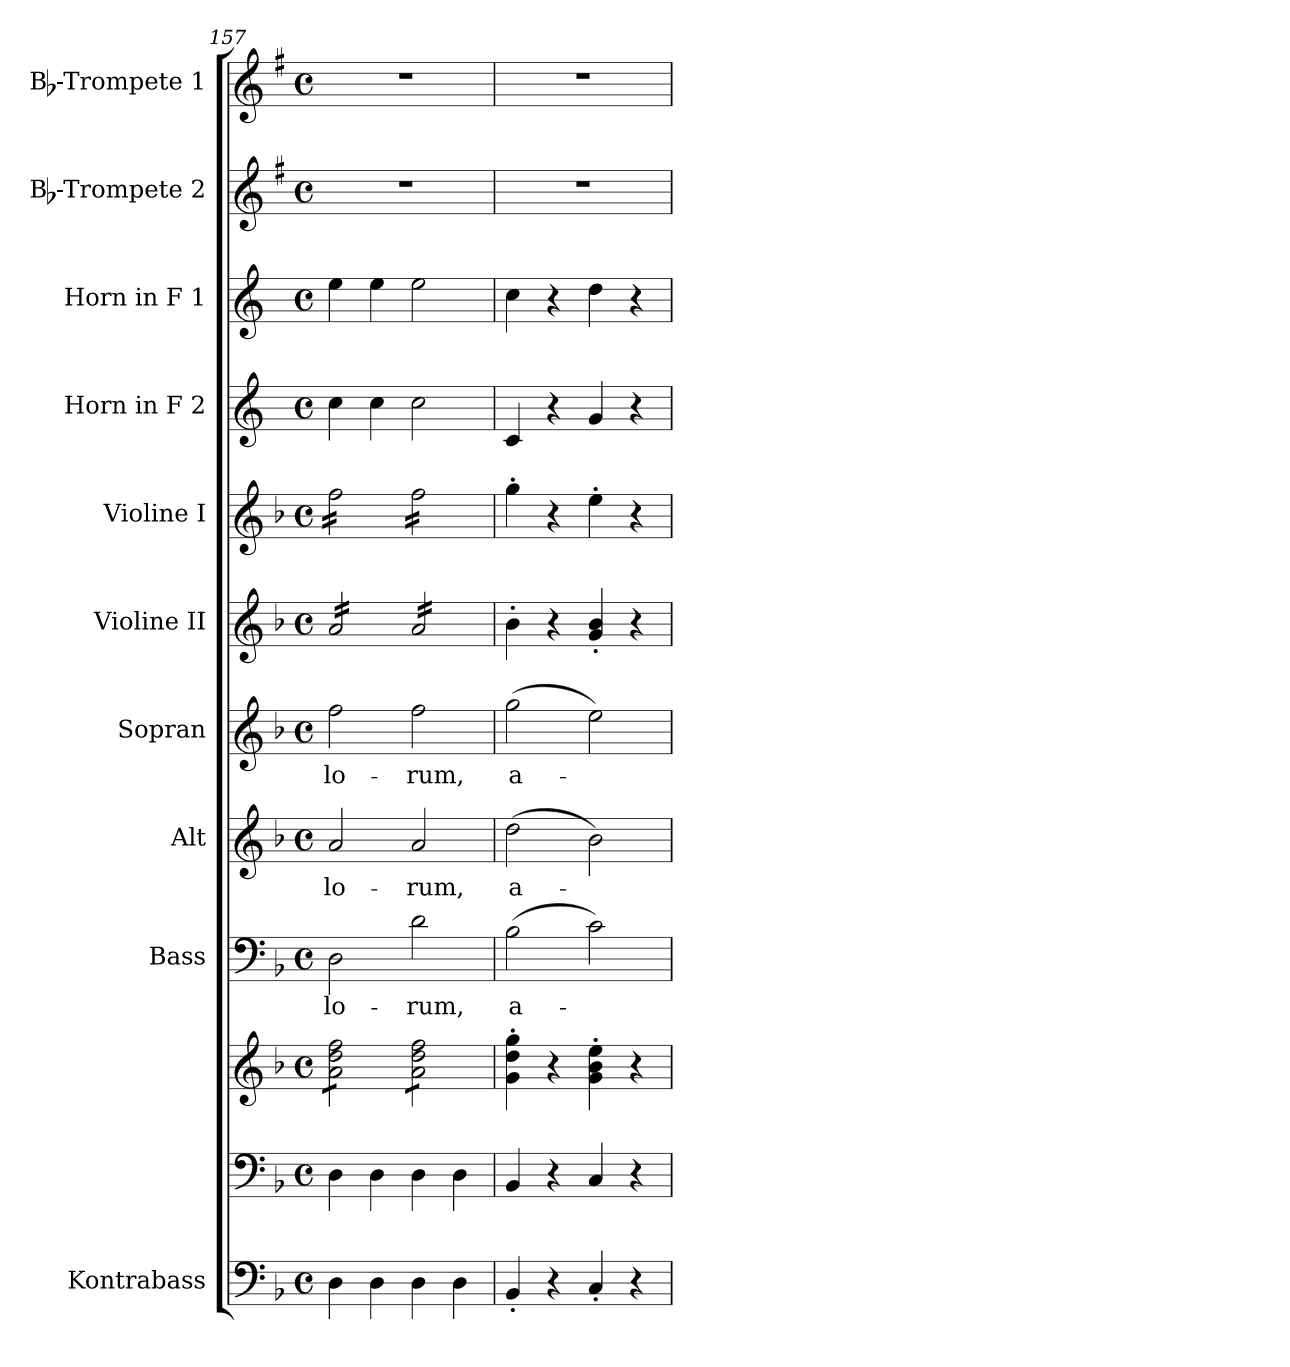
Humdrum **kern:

**kern	**kern	**kern	**kern	**text	**kern	**text	**kern	**text	**kern	**kern	**kern	**kern	**kern	**kern
*part11	*part10	*part10	*part9	*part9	*part8	*part8	*part7	*part7	*part6	*part5	*part4	*part3	*part2	*part1
*staff12	*staff11	*staff10	*staff9	*staff9	*staff8	*staff8	*staff7	*staff7	*staff6	*staff5	*staff4	*staff3	*staff2	*staff1
*I"Kontrabass	*	*	*I"Bass	*	*I"Alt	*	*I"Sopran	*	*I"Violine II	*I"Violine I	*I"Horn in F 2	*I"Horn in F 1	*I"Bb-Trompete 2	*I"Bb-Trompete 1
*I'Kb.	*	*	*I'B.	*	*I'A.	*	*I'S.	*	*I'Vl. II	*I'Vl. I	*	*	*I'Bb Trp. 2	*I'Bb Trp. 1
*clefF4	*clefF4	*clefG2	*clefF4	*	*clefG2	*	*clefG2	*	*clefG2	*clefG2	*clefG2	*clefG2	*clefG2	*clefG2
*ITrd7c12	*	*	*	*	*	*	*	*	*	*	*ITrd4c7	*ITrd4c7	*ITrd1c2	*ITrd1c2
*k[b-]	*k[b-]	*k[b-]	*k[b-]	*	*k[b-]	*	*k[b-]	*	*k[b-]	*k[b-]	*k[b-]	*k[b-]	*k[b-]	*k[b-]
*F:	*F:	*F:	*F:	*	*F:	*	*F:	*	*F:	*F:	*F:	*F:	*F:	*F:
*M4/4	*M4/4	*M4/4	*M4/4	*	*M4/4	*	*M4/4	*	*M4/4	*M4/4	*M4/4	*M4/4	*M4/4	*M4/4
*met(c)	*met(c)	*met(c)	*met(c)	*	*met(c)	*	*met(c)	*	*met(c)	*met(c)	*met(c)	*met(c)	*met(c)	*met(c)
=157	=157	=157	=157	=157	=157	=157	=157	=157	=157	=157	=157	=157	=157	=157
!	!	!	!	!LO:LY:b	!	!LO:LY:b	!	!LO:LY:b	!	!	!	!	!	!
*	*	*tremolo	*	*	*	*	*	*	*	*	*	*	*	*
*	*	*	*	*	*	*	*	*	*tremolo	*	*	*	*	*
*	*	*	*	*	*	*	*	*	*	*tremolo	*	*	*	*
4DD\	4D\	8a\ 8dd\ 8ff\L	2D\	-lo-	2a/	-lo-	2ff\	-lo-	16a/LL	16ff\LL	4f\	4a\	1r	1r
.	.	.	.	.	.	.	.	.	16a/	16ff\	.	.	.	.
.	.	8a\ 8dd\ 8ff\	.	.	.	.	.	.	16a/	16ff\	.	.	.	.
.	.	.	.	.	.	.	.	.	16a/	16ff\	.	.	.	.
4DD\	4D\	8a\ 8dd\ 8ff\	.	.	.	.	.	.	16a/	16ff\	4f\	4a\	.	.
.	.	.	.	.	.	.	.	.	16a/	16ff\	.	.	.	.
.	.	8a\ 8dd\ 8ff\J	.	.	.	.	.	.	16a/	16ff\	.	.	.	.
.	.	.	.	.	.	.	.	.	16a/JJ	16ff\JJ	.	.	.	.
!	!	!	!	!LO:LY:b	!	!LO:LY:b	!	!LO:LY:b	!	!	!	!	!	!
4DD\	4D\	8a\ 8dd\ 8ff\L	2d\	-rum,	2a/	-rum,	2ff\	-rum,	16a/LL	16ff\LL	2f\	2a\	.	.
.	.	.	.	.	.	.	.	.	16a/	16ff\	.	.	.	.
.	.	8a\ 8dd\ 8ff\	.	.	.	.	.	.	16a/	16ff\	.	.	.	.
.	.	.	.	.	.	.	.	.	16a/	16ff\	.	.	.	.
4DD\	4D\	8a\ 8dd\ 8ff\	.	.	.	.	.	.	16a/	16ff\	.	.	.	.
.	.	.	.	.	.	.	.	.	16a/	16ff\	.	.	.	.
.	.	8a\ 8dd\ 8ff\J	.	.	.	.	.	.	16a/	16ff\	.	.	.	.
*	*	*Xtremolo	*	*	*	*	*	*	*	*	*	*	*	*
.	.	.	.	.	.	.	.	.	16a/JJ	16ff\JJ	.	.	.	.
*	*	*	*	*	*	*	*	*	*	*Xtremolo	*	*	*	*
*	*	*	*	*	*	*	*	*	*Xtremolo	*	*	*	*	*
=158	=158	=158	=158	=158	=158	=158	=158	=158	=158	=158	=158	=158	=158	=158
!	!	!	!	!LO:LY:b	!	!LO:LY:b	!	!LO:LY:b	!	!	!	!	!	!
4BBB-'</	4BB-/	4g\'> 4dd\'> 4gg\'>	(>2B-\	a-	(>2dd\	a-	(>2gg\	a-	4b-'>\	4gg'>\	4F/	4f\	1r	1r
4r	4r	4r	.	.	.	.	.	.	4r	4r	4r	4r	.	.
4CC'</	4C/	4g\'> 4b-\'> 4ee\'>	2c\)	.	2b-\)	.	2ee\)	.	4g/'< 4b-/'<	4ee'>\	4c/	4g\	.	.
4r	4r	4r	.	.	.	.	.	.	4r	4r	4r	4r	.	.
=	=	=	=	=	=	=	=	=	=	=	=	=	=	=
*-	*-	*-	*-	*-	*-	*-	*-	*-	*-	*-	*-	*-	*-	*-
